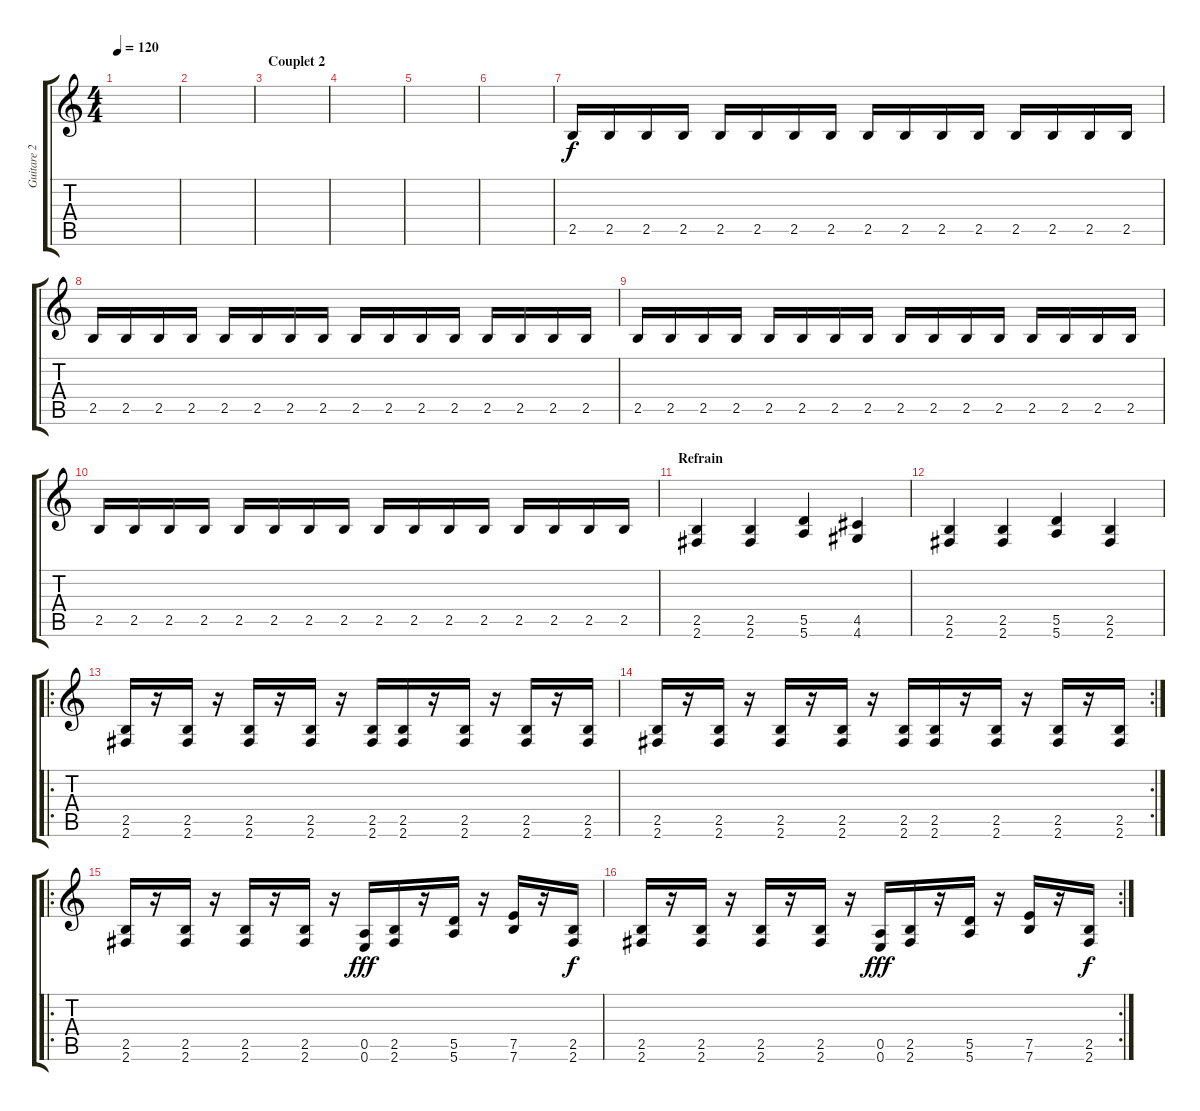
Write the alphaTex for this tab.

\track ("Guitare 2" "Guitare 2") {instrument distortionguitar}
\staff {score tabs}
\tuning (E4 B3 G3 D3 A2 E2) {hide}
\ts (4 4)
\tempo 120
\clef g2
\ks c
|
|
\section ("" "Couplet 2")
|
|
|
|
2.5.16{volume 8} 2.5.16 2.5.16 2.5.16 2.5.16 2.5.16 2.5.16 2.5.16 2.5.16 2.5.16 2.5.16 2.5.16 2.5.16 2.5.16 2.5.16 2.5.16 |
2.5.16 2.5.16 2.5.16 2.5.16 2.5.16 2.5.16 2.5.16 2.5.16 2.5.16 2.5.16 2.5.16 2.5.16 2.5.16 2.5.16 2.5.16 2.5.16 |
2.5.16 2.5.16 2.5.16 2.5.16 2.5.16 2.5.16 2.5.16 2.5.16 2.5.16 2.5.16 2.5.16 2.5.16 2.5.16 2.5.16 2.5.16 2.5.16 |
2.5.16 2.5.16 2.5.16 2.5.16 2.5.16 2.5.16 2.5.16 2.5.16 2.5.16 2.5.16 2.5.16 2.5.16 2.5.16 2.5.16 2.5.16 2.5.16 |
\section ("" "Refrain")
(2.5 2.6).4 (2.5 2.6).4 (5.5 5.6).4 (4.5 4.6).4 |
(2.5 2.6).4 (2.5 2.6).4 (5.5 5.6).4 (2.5 2.6).4 |
\ro
(2.5 2.6).16 r.16 (2.5 2.6).16 r.16 (2.5 2.6).16 r.16 (2.5 2.6).16 r.16 (2.5 2.6).16 (2.5 2.6).16 r.16 (2.5 2.6).16 r.16 (2.5 2.6).16 r.16 (2.5 2.6).16 |
\rc 2
(2.5 2.6).16 r.16 (2.5 2.6).16 r.16 (2.5 2.6).16 r.16 (2.5 2.6).16 r.16 (2.5 2.6).16 (2.5 2.6).16 r.16 (2.5 2.6).16 r.16 (2.5 2.6).16 r.16 (2.5 2.6).16 |
\ro
(2.5 2.6).16{volume 16} r.16 (2.5 2.6).16 r.16 (2.5 2.6).16 r.16 (2.5 2.6).16 r.16 (0.5 0.6).16{dy fff} (2.5 2.6).16 r.16 (5.5 5.6).16 r.16 (7.5 7.6).16 r.16 (2.5 2.6).16{dy f} |
\rc 2
(2.5 2.6).16 r.16 (2.5 2.6).16 r.16 (2.5 2.6).16 r.16 (2.5 2.6).16 r.16 (0.5 0.6).16{dy fff} (2.5 2.6).16 r.16 (5.5 5.6).16 r.16 (7.5 7.6).16 r.16 (2.5 2.6).16{dy f volume 13}
